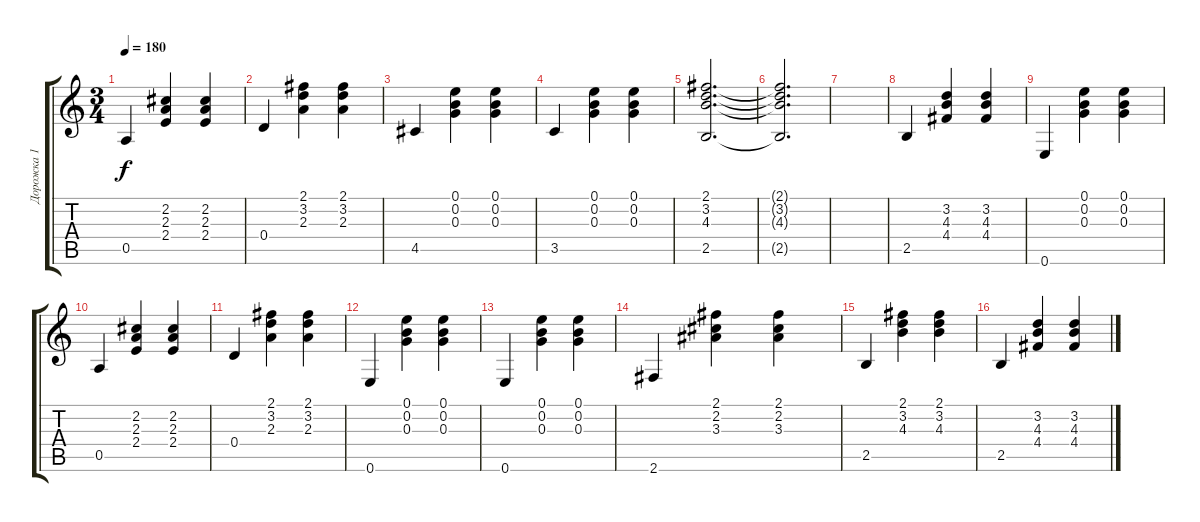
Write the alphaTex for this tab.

\track ("Дорожка 1" "Дорожка 1") {instrument acousticguitarnylon}
\staff {score tabs}
\tuning (E4 B3 G3 D3 A2 E2) {hide}
\ts (3 4)
\tempo 180
\clef g2
\ks c
0.5.4{dy f} (2.2 2.3 2.4).4 (2.2 2.3 2.4).4 |
0.4.4 (2.1 3.2 2.3).4 (2.1 3.2 2.3).4 |
4.5.4 (0.1 0.2 0.3).4 (0.1 0.2 0.3).4 |
3.5.4 (0.1 0.2 0.3).4 (0.1 0.2 0.3).4 |
(2.1 3.2 4.3 2.5).2{d} |
(2.1{t} 3.2{t} 4.3{t} 2.5{t}).2{d} |
|
2.5.4 (3.2 4.3 4.4).4 (3.2 4.3 4.4).4 |
0.6.4 (0.1 0.2 0.3).4 (0.1 0.2 0.3).4 |
0.5.4 (2.2 2.3 2.4).4 (2.2 2.3 2.4).4 |
0.4.4 (2.1 3.2 2.3).4 (2.1 3.2 2.3).4 |
0.6.4 (0.1 0.2 0.3).4 (0.1 0.2 0.3).4 |
0.6.4 (0.1 0.2 0.3).4 (0.1 0.2 0.3).4 |
2.6.4 (2.1 2.2 3.3).4 (2.1 2.2 3.3).4 |
2.5.4 (2.1 3.2 4.3).4 (2.1 3.2 4.3).4 |
2.5.4 (3.2 4.3 4.4).4 (3.2 4.3 4.4).4
